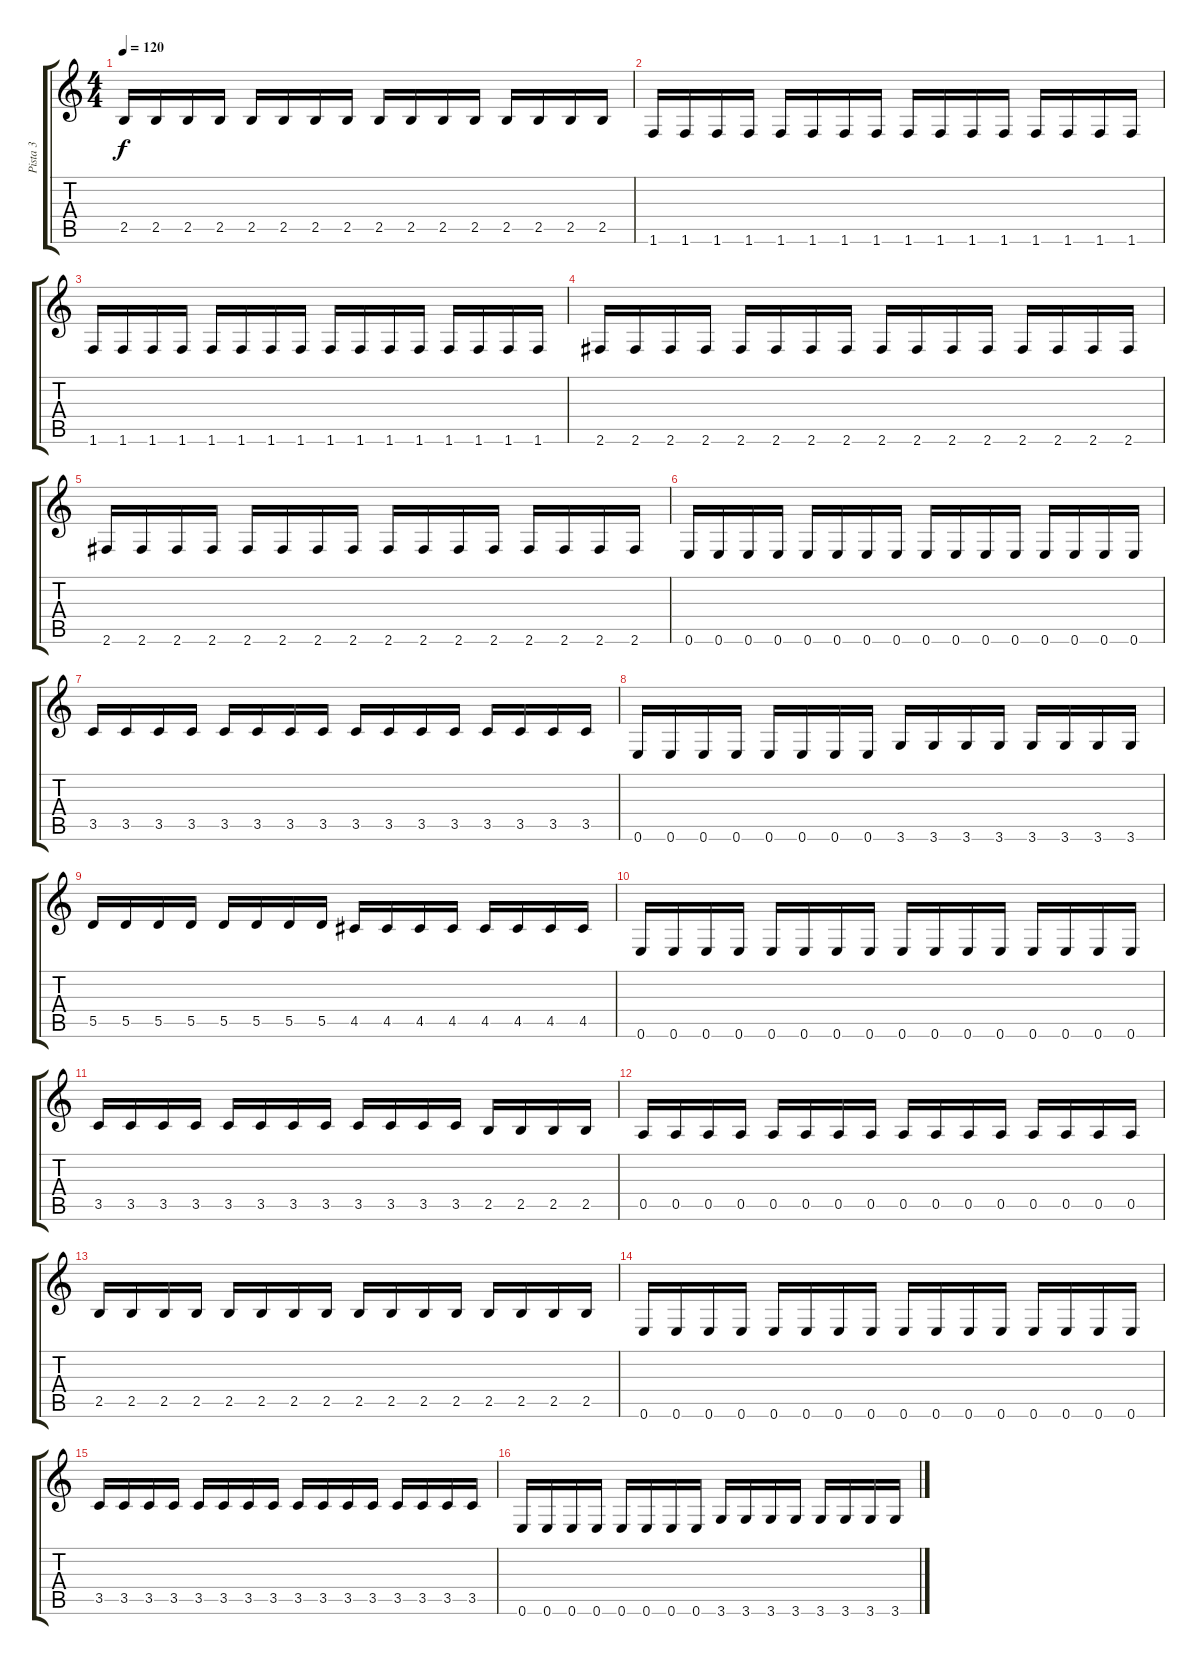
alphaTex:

\track ("Pista 3" "Pista 3") {instrument acousticbass}
\staff {score tabs}
\tuning (E4 B3 G3 D3 A2 E2) {hide}
\ts (4 4)
\tempo 120
\clef g2
\ks c
2.5.16{dy f} 2.5.16 2.5.16 2.5.16 2.5.16 2.5.16 2.5.16 2.5.16 2.5.16 2.5.16 2.5.16 2.5.16 2.5.16 2.5.16 2.5.16 2.5.16 |
1.6.16 1.6.16 1.6.16 1.6.16 1.6.16 1.6.16 1.6.16 1.6.16 1.6.16 1.6.16 1.6.16 1.6.16 1.6.16 1.6.16 1.6.16 1.6.16 |
1.6.16 1.6.16 1.6.16 1.6.16 1.6.16 1.6.16 1.6.16 1.6.16 1.6.16 1.6.16 1.6.16 1.6.16 1.6.16 1.6.16 1.6.16 1.6.16 |
2.6.16 2.6.16 2.6.16 2.6.16 2.6.16 2.6.16 2.6.16 2.6.16 2.6.16 2.6.16 2.6.16 2.6.16 2.6.16 2.6.16 2.6.16 2.6.16 |
2.6.16 2.6.16 2.6.16 2.6.16 2.6.16 2.6.16 2.6.16 2.6.16 2.6.16 2.6.16 2.6.16 2.6.16 2.6.16 2.6.16 2.6.16 2.6.16 |
0.6.16 0.6.16 0.6.16 0.6.16 0.6.16 0.6.16 0.6.16 0.6.16 0.6.16 0.6.16 0.6.16 0.6.16 0.6.16 0.6.16 0.6.16 0.6.16 |
3.5.16 3.5.16 3.5.16 3.5.16 3.5.16 3.5.16 3.5.16 3.5.16 3.5.16 3.5.16 3.5.16 3.5.16 3.5.16 3.5.16 3.5.16 3.5.16 |
0.6.16 0.6.16 0.6.16 0.6.16 0.6.16 0.6.16 0.6.16 0.6.16 3.6.16 3.6.16 3.6.16 3.6.16 3.6.16 3.6.16 3.6.16 3.6.16 |
5.5.16 5.5.16 5.5.16 5.5.16 5.5.16 5.5.16 5.5.16 5.5.16 4.5.16 4.5.16 4.5.16 4.5.16 4.5.16 4.5.16 4.5.16 4.5.16 |
0.6.16 0.6.16 0.6.16 0.6.16 0.6.16 0.6.16 0.6.16 0.6.16 0.6.16 0.6.16 0.6.16 0.6.16 0.6.16 0.6.16 0.6.16 0.6.16 |
3.5.16 3.5.16 3.5.16 3.5.16 3.5.16 3.5.16 3.5.16 3.5.16 3.5.16 3.5.16 3.5.16 3.5.16 2.5.16 2.5.16 2.5.16 2.5.16 |
0.5.16 0.5.16 0.5.16 0.5.16 0.5.16 0.5.16 0.5.16 0.5.16 0.5.16 0.5.16 0.5.16 0.5.16 0.5.16 0.5.16 0.5.16 0.5.16 |
2.5.16 2.5.16 2.5.16 2.5.16 2.5.16 2.5.16 2.5.16 2.5.16 2.5.16 2.5.16 2.5.16 2.5.16 2.5.16 2.5.16 2.5.16 2.5.16 |
0.6.16 0.6.16 0.6.16 0.6.16 0.6.16 0.6.16 0.6.16 0.6.16 0.6.16 0.6.16 0.6.16 0.6.16 0.6.16 0.6.16 0.6.16 0.6.16 |
3.5.16 3.5.16 3.5.16 3.5.16 3.5.16 3.5.16 3.5.16 3.5.16 3.5.16 3.5.16 3.5.16 3.5.16 3.5.16 3.5.16 3.5.16 3.5.16 |
0.6.16 0.6.16 0.6.16 0.6.16 0.6.16 0.6.16 0.6.16 0.6.16 3.6.16 3.6.16 3.6.16 3.6.16 3.6.16 3.6.16 3.6.16 3.6.16
